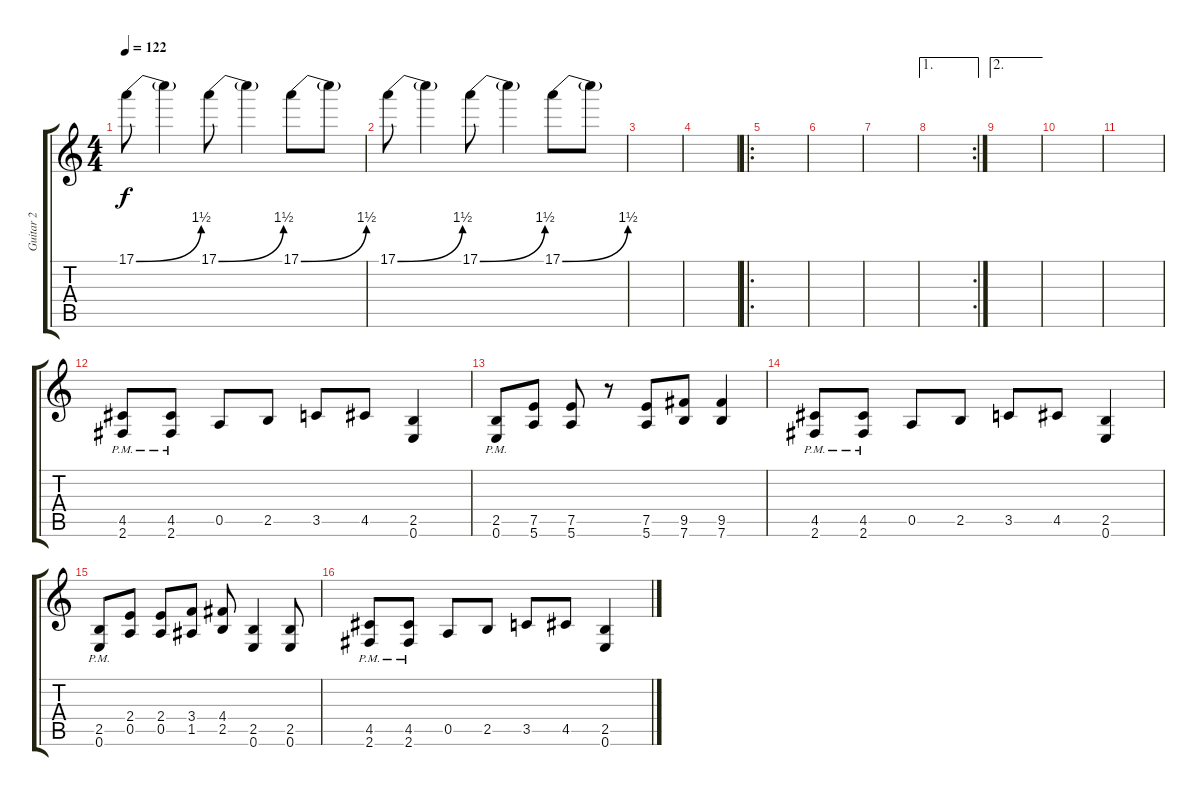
\track ("Guitar 2" "Guitar 2") {instrument distortionguitar}
\staff {score tabs}
\tuning (E4 B3 G3 D3 A2 E2) {hide}
\ts (4 4)
\tempo 122
\clef g2
\ks aminor
17.1{be (bend 0 0 60 6)}.8{dy f} 17.1{t}.4 17.1{be (bend 0 0 60 6)}.8 17.1{t}.4 17.1{be (bend 0 0 60 6)}.8 17.1{t}.8 |
17.1{be (bend 0 0 60 6)}.8 17.1{t}.4 17.1{be (bend 0 0 60 6)}.8 17.1{t}.4 17.1{be (bend 0 0 60 6)}.8 17.1{t}.8 |
|
|
\ro
|
|
|
\ae 1
\rc 2
|
\ae 2
|
|
|
(4.5{pm} 2.6{pm}).8 (4.5{pm} 2.6{pm}).8 0.5.8 2.5.8 3.5.8 4.5.8 (2.5 0.6).4 |
(2.5{pm} 0.6{pm}).8 (7.5 5.6).8 (7.5 5.6).8 r.8 (7.5 5.6).8 (9.5 7.6).8 (9.5 7.6).4 |
(4.5{pm} 2.6{pm}).8 (4.5{pm} 2.6{pm}).8 0.5.8 2.5.8 3.5.8 4.5.8 (2.5 0.6).4 |
(2.5{pm} 0.6{pm}).8 (2.4 0.5).8 (2.4 0.5).8 (3.4 1.5).8 (4.4 2.5).8 (2.5 0.6).4 (2.5 0.6).8 |
(4.5{pm} 2.6{pm}).8 (4.5{pm} 2.6{pm}).8 0.5.8 2.5.8 3.5.8 4.5.8 (2.5 0.6).4
